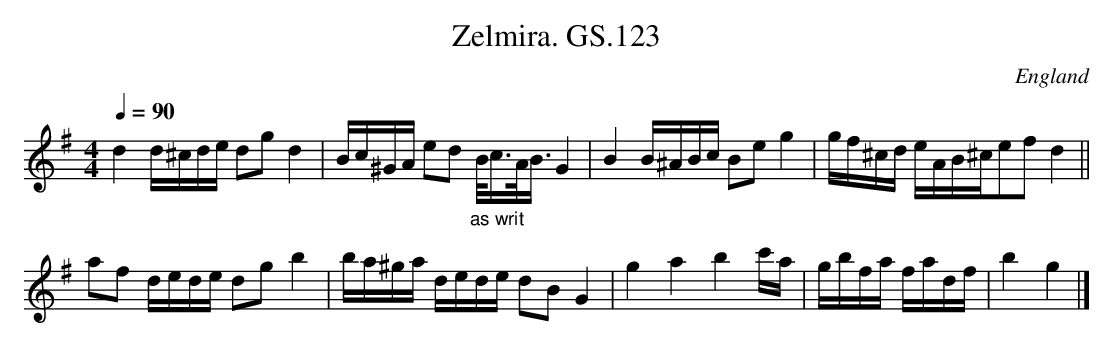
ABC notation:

X:1
T:Zelmira. GS.123
L:1/16
M:4/4
O:England
Q:1/4=90
K:G major
d4 d^cde d2g2 d4 | Bc^GA e2d2  "_as writ"B<cA<B G4 |\
B4 B^ABc B2e2 g4 | gf^cd eAB^ce2f2 d4 ||!
a2f2 dede d2g2 b4 | ba^ga dede d2B2 G4 |\
g4a4b4 c'a | gbfa fadf | b4g4 |]
